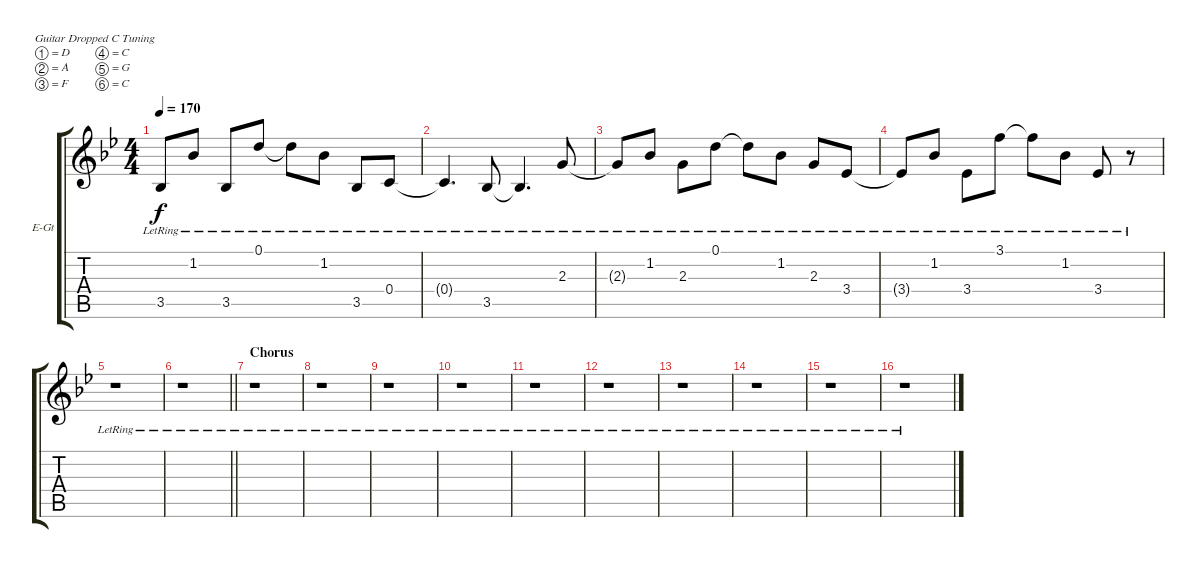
\defaultSystemsLayout 4
\bracketExtendMode groupsimilarinstruments
\firstSystemTrackNameOrientation horizontal
\otherSystemsTrackNameOrientation horizontal
\track ("Guitar 2" "E-Gt") {instrument distortionguitar}
\staff {score tabs}
\tuning (D4 A3 F3 C3 G2 C2)
\ts (4 4)
\tempo 170
\clef g2
\ks bb
3.5{lr t}.8{dy f} 1.2{lr}.8 3.5{lr}.8 0.1{lr}.8 0.1{lr t}.8 1.2{lr}.8 3.5{lr}.8 0.4{lr}.8 |
0.4{lr t}.4{d} 3.5{lr}.8 3.5{lr t}.4{d} 2.3{lr}.8 |
2.3{lr t}.8 1.2{lr}.8 2.3{lr}.8 0.1{lr}.8 0.1{lr t}.8 1.2{lr}.8 2.3{lr}.8 3.4{lr}.8 |
3.4{lr t}.8 1.2{lr}.8 3.4{lr}.8 3.1{lr}.8 3.1{lr t}.8 1.2{lr}.8 3.4{lr}.8 r.8 |
r.1 |
\barLineRight lightlight
r.1 |
\section ("" "Chorus")
r.1 |
r.1 |
r.1 |
r.1 |
r.1 |
r.1 |
r.1 |
r.1 |
r.1 |
r.1
